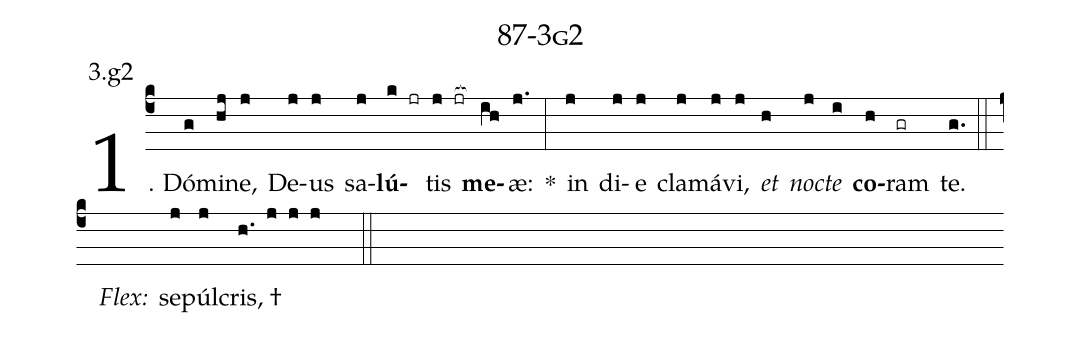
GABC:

name: 87-3g2;
annotation: 3.g2;
%%
(c4)1. Dó(g)mi(hj)ne,(j) De(j)us(j) sa(j)<b>lú</b>(k jr)tis(j jr[ocb:1{]) <b>me</b>(ih[ocb:0}])æ:(j.) *(:) in(j) di(j)e(j) cla(j)má(j)vi,(j) <i>et</i>(h) <i>noc</i>(j)<i>te</i>(i) <b>co</b>(h)ram(gr) te.(g.) (::)
<i>Flex:</i>()  se(j)púl(j)cris, †(h. j j j  ::)
